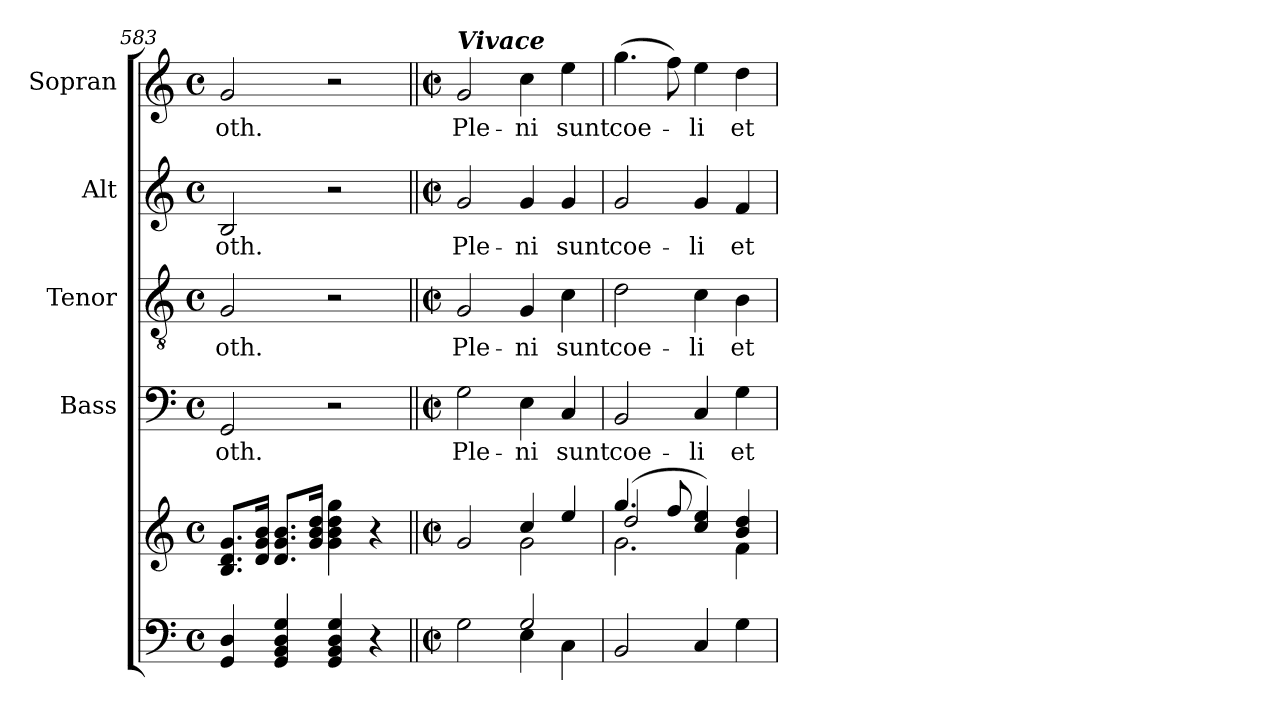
**kern	**kern	**kern	**text	**kern	**text	**kern	**text	**kern	**text
*part5	*part5	*part4	*part4	*part3	*part3	*part2	*part2	*part1	*part1
*staff6	*staff5	*staff4	*staff4	*staff3	*staff3	*staff2	*staff2	*staff1	*staff1
*	*	*I"Bass	*	*I"Tenor	*	*I"Alt	*	*I"Sopran	*
*	*	*I'B.	*	*I'T.	*	*I'A.	*	*I'S.	*
*clefF4	*clefG2	*clefF4	*	*clefGv2	*	*clefG2	*	*clefG2	*
*k[]	*k[]	*k[]	*	*k[]	*	*k[]	*	*k[]	*
*C:	*C:	*C:	*	*C:	*	*C:	*	*C:	*
*M4/4	*M4/4	*M4/4	*	*M4/4	*	*M4/4	*	*M4/4	*
*met(c)	*met(c)	*met(c)	*	*met(c)	*	*met(c)	*	*met(c)	*
=583	=583	=583	=583	=583	=583	=583	=583	=583	=583
!	!	!	!LO:LY:b	!	!LO:LY:b	!	!LO:LY:b	!	!LO:LY:b
4GG/ 4D/	8.B/ 8.d/ 8.g/L	2GG/	-oth.	2G/	-oth.	2B/	-oth.	2g/	-oth.
.	16d/ 16g/ 16b/Jk	.	.	.	.	.	.	.	.
4GG/ 4BB/ 4D/ 4G/	8.d/ 8.g/ 8.b/L	.	.	.	.	.	.	.	.
.	16g/ 16b/ 16dd/Jk	.	.	.	.	.	.	.	.
4GG/ 4BB/ 4D/ 4G/	4g\ 4b\ 4dd\ 4gg\	2r	.	2r	.	2r	.	2r	.
4r	4r	.	.	.	.	.	.	.	.
=584||	=584||	=584||	=584||	=584||	=584||	=584||	=584||	=584||	=584||
*M2/2	*M2/2	*M2/2	*	*M2/2	*	*M2/2	*	*M2/2	*
*met(c|)	*met(c|)	*met(c|)	*	*met(c|)	*	*met(c|)	*	*met(c|)	*
*^	*^	*	*	*	*	*	*	*	*
!	!	!	!	!	!	!	!	!	!	!LO:TX:a:Bi:t=Vivace	!
!	!	!	!	!	!LO:LY:b	!	!LO:LY:b	!	!LO:LY:b	!	!LO:LY:b
2ryy	2G\	2g/	2ryy	2G\	Ple-	2G/	Ple-	2g/	Ple-	2g/	Ple-
!	!	!	!	!	!LO:LY:b	!	!LO:LY:b	!	!LO:LY:b	!	!LO:LY:b
2G/	4E\	4cc/	2g\	4E\	-ni	4G/	-ni	4g/	-ni	4cc\	-ni
!	!	!	!	!	!LO:LY:b	!	!LO:LY:b	!	!LO:LY:b	!	!LO:LY:b
.	4C\	4ee/	.	4C/	sunt	4c\	sunt	4g/	sunt	4ee\	sunt
=585	=585	=585	=585	=585	=585	=585	=585	=585	=585	=585	=585
*	*	*	*^	*	*	*	*	*	*	*	*
!	!	!	!	!	!	!LO:LY:b	!	!LO:LY:b	!	!LO:LY:b	!	!LO:LY:b
*v	*v	*	*	*	*	*	*	*	*	*	*	*
2BB/	(4.gg/	2.g\	2dd/	2BB/	coe-	2d\	coe-	2g/	coe-	(>4.gg\	coe-
.	8ff/	.	.	.	.	.	.	.	.	8ff\)	.
!	!	!	!	!	!LO:LY:b	!	!LO:LY:b	!	!LO:LY:b	!	!LO:LY:b
4C/	4cc/ 4ee/)	.	2ryy	4C/	-li	4c\	-li	4g/	-li	4ee\	-li
!	!	!	!	!	!LO:LY:b	!	!LO:LY:b	!	!LO:LY:b	!	!LO:LY:b
4G\	4b/ 4dd/	4f\	.	4G\	et	4B\	et	4f/	et	4dd\	et
*	*v	*v	*v	*	*	*	*	*	*	*	*
=	=	=	=	=	=	=	=	=	=
*-	*-	*-	*-	*-	*-	*-	*-	*-	*-
